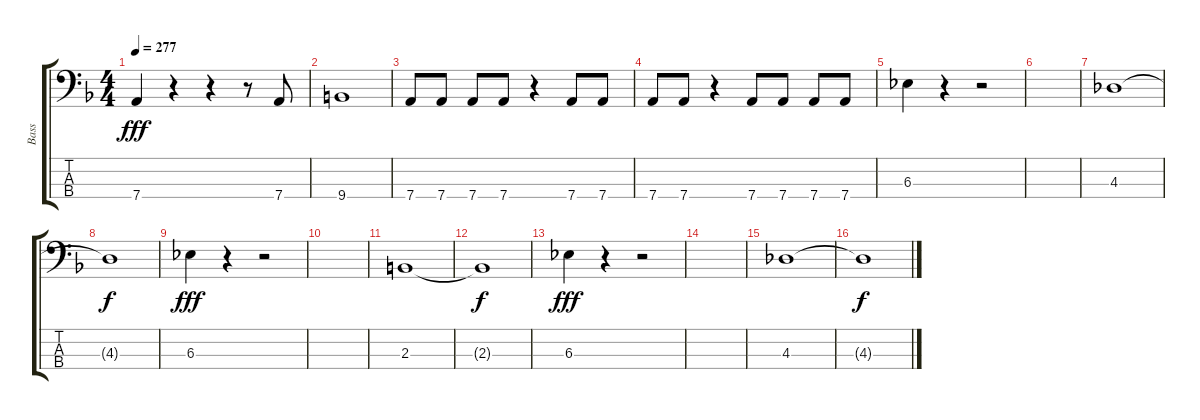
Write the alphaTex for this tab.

\track ("Bass" "Bass") {instrument electricbassfinger}
\staff {score tabs}
\tuning (G2 D2 A1 D1) {hide}
\ts (4 4)
\tempo 277
\clef f4
\ks f
7.4.4{dy fff} r.4 r.4 r.8 7.4.8 |
9.4.1 |
7.4.8 7.4.8 7.4.8 7.4.8 r.4 7.4.8 7.4.8 |
7.4.8 7.4.8 r.4 7.4.8 7.4.8 7.4.8 7.4.8 |
6.3.4 r.4 r.2 |
|
4.3.1 |
4.3{t}.1{dy f} |
6.3.4{dy fff} r.4 r.2 |
|
2.3.1 |
2.3{t}.1{dy f} |
6.3.4{dy fff} r.4 r.2 |
|
4.3.1 |
4.3{t}.1{dy f}
